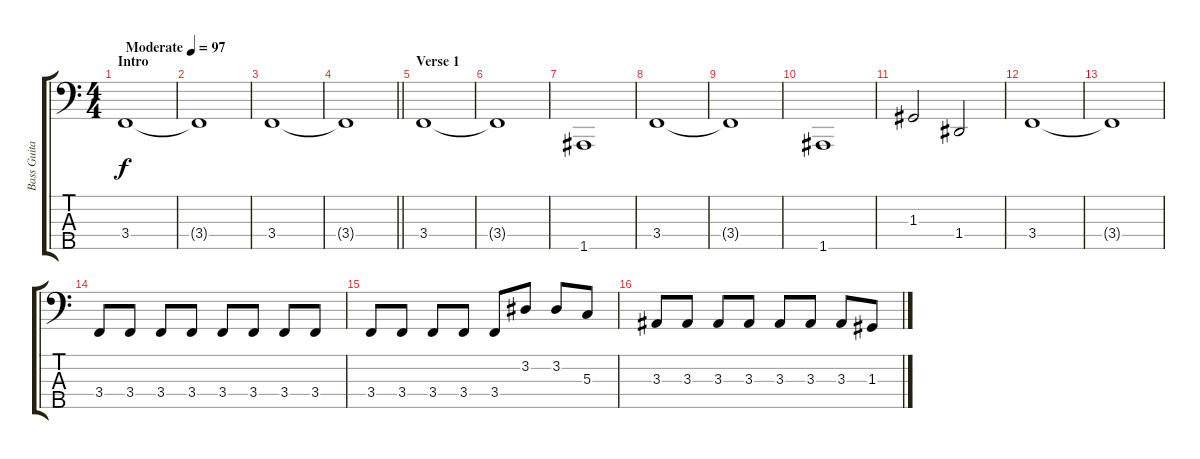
\track ("Bass Guitar" "Bass Guita") {instrument electricbasspick}
\staff {score tabs}
\tuning (F2 C2 G1 D1 A0) {hide}
\ts (4 4)
\section ("" "Intro")
\tempo (97 "Moderate")
\clef f4
\ks c
3.4.1{dy f instrument electricbasspick} |
3.4{t}.1 |
3.4.1 |
\barLineRight lightlight
3.4{t}.1 |
\section ("" "Verse 1")
3.4.1 |
3.4{t}.1 |
1.5.1 |
3.4.1 |
3.4{t}.1 |
1.5.1 |
1.3.2 1.4.2 |
3.4.1 |
3.4{t}.1 |
3.4.8 3.4.8 3.4.8 3.4.8 3.4.8 3.4.8 3.4.8 3.4.8 |
3.4.8 3.4.8 3.4.8 3.4.8 3.4.8 3.2.8 3.2.8 5.3.8 |
3.3.8 3.3.8 3.3.8 3.3.8 3.3.8 3.3.8 3.3.8 1.3.8
